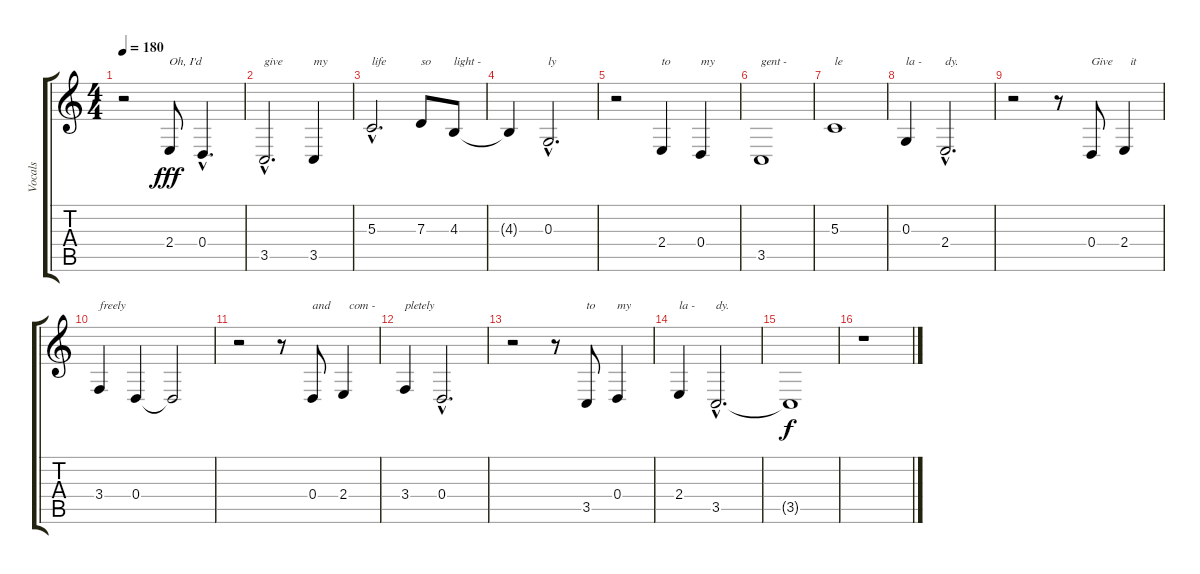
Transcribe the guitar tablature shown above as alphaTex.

\track ("Vocals" "Vocals") {instrument baritonesax}
\staff {score tabs}
\tuning (E4 B3 G3 D3 A2 E2) {hide}
\ts (4 4)
\tempo 180
\clef g2
\ks c
r.2{dy fff} 2.4.8{txt "Oh, I'd"} 0.4{hac}.4{d} |
3.5{hac}.2{d txt "give"} 3.5.4{txt "my"} |
5.3{hac}.2{d txt "life"} 7.3.8{txt "so"} 4.3.8{txt "light -"} |
4.3{t}.4 0.3{hac}.2{d txt "ly"} |
r.2 2.4.4{txt "to"} 0.4.4{txt "my"} |
3.5.1{txt "gent -"} |
5.3.1{txt "le"} |
0.3.4{txt "la -"} 2.4{hac}.2{d txt "dy."} |
r.2 r.8 0.4.8{txt "Give"} 2.4.4{txt "  it"} |
3.4.4{txt "freely"} 0.4.4 0.4{t}.2 |
r.2 r.8 0.4.8{txt "and"} 2.4.4{txt "  com -"} |
3.4.4{txt "pletely"} 0.4{hac}.2{d} |
r.2 r.8 3.5.8{txt "to"} 0.4.4{txt "my"} |
2.4.4{txt "la -"} 3.5{hac}.2{d txt "dy."} |
3.5{t}.1{dy f} |
r.1
